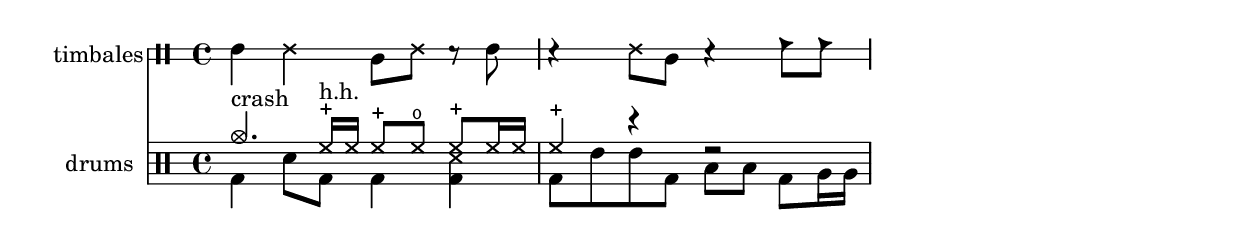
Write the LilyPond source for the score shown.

%% Do not edit this file; it is automatically
%% generated from LSR http://lsr.dsi.unimi.it
%% This file is in the public domain.
\version "2.13.16"

\header {
  lsrtags = "rhythms, percussion"

%% Translation of GIT committish: 2b0dc29608d6c3f5a03ead4877ae514c647adb74
  texidoces = "
Mediante la utilización de las potentes herramientas preconfiguradas
como la función @code{\\drummode} y el contexto @code{DrumStaff}, la
introducción de partes para percusión es muy fácil: las percusiones se
sitúan en sus propias posiciones de pentagrama (con una clave
especial) y tienen las cabezas correspondientes al instrumento.  Es
posible añadir un símbolo adicional a la percusión o reducir el número
de líneas.

"
  doctitlees = "Escritura de partes de percusión"

%% Translation of GIT committish: 9a65042d49324f2e3dff18c4b0858def81232eea
  texidocfr = "
Grâce à la puissance des outils préconfigurés tels que la fonction
@code{\\drummode} et le contexte @code{DrumStaff}, la saisie de
parties pour percussions est extrêmement simplifiée : chaque composant
d'une batterie trouve sa place sur une portée dédiée (avec une clef
spécifique) et les têtes de note sont spécifiques à chaque élément.
Il est également possible d'affecter un symbole particulier à chaque
élément, tout comme de restreindre le nombre de lignes de la portée.

"

  doctitlefr = "Ajout de parties de batterie"


  texidoc = "
Using the powerful pre-configured tools such as the @code{\\drummode}
function and the @code{DrumStaff} context, inputting drum parts is
quite easy: drums are placed at their own staff positions (with a
special clef symbol) and have note heads according to the drum.
Attaching an extra symbol to the drum or restricting the number of
lines is possible.

"
  doctitle = "Adding drum parts"
} % begin verbatim

drh = \drummode { cymc4.^"crash" hhc16^"h.h." hh hhc8 hho hhc8 hh16 hh hhc4 r4 r2 }
drl = \drummode { bd4 sn8 bd bd4 << bd ss >>  bd8 tommh tommh bd toml toml bd tomfh16 tomfh }
timb = \drummode { timh4 ssh timl8 ssh r timh r4 ssh8 timl r4 cb8 cb }

\score {
  <<
    \new DrumStaff \with {
      drumStyleTable = #timbales-style
      \override StaffSymbol #'line-count = #2
      \override BarLine #'bar-size = #2
    } <<
      \set Staff.instrumentName = #"timbales"
      \timb
    >>
    \new DrumStaff <<
      \set Staff.instrumentName = #"drums"
      \new DrumVoice { \stemUp \drh }
      \new DrumVoice { \stemDown \drl }
    >>
  >>
  \layout { }
  \midi {
    \context {
      \Score
      tempoWholesPerMinute = #(ly:make-moment 120 4)
    }
  }
}

